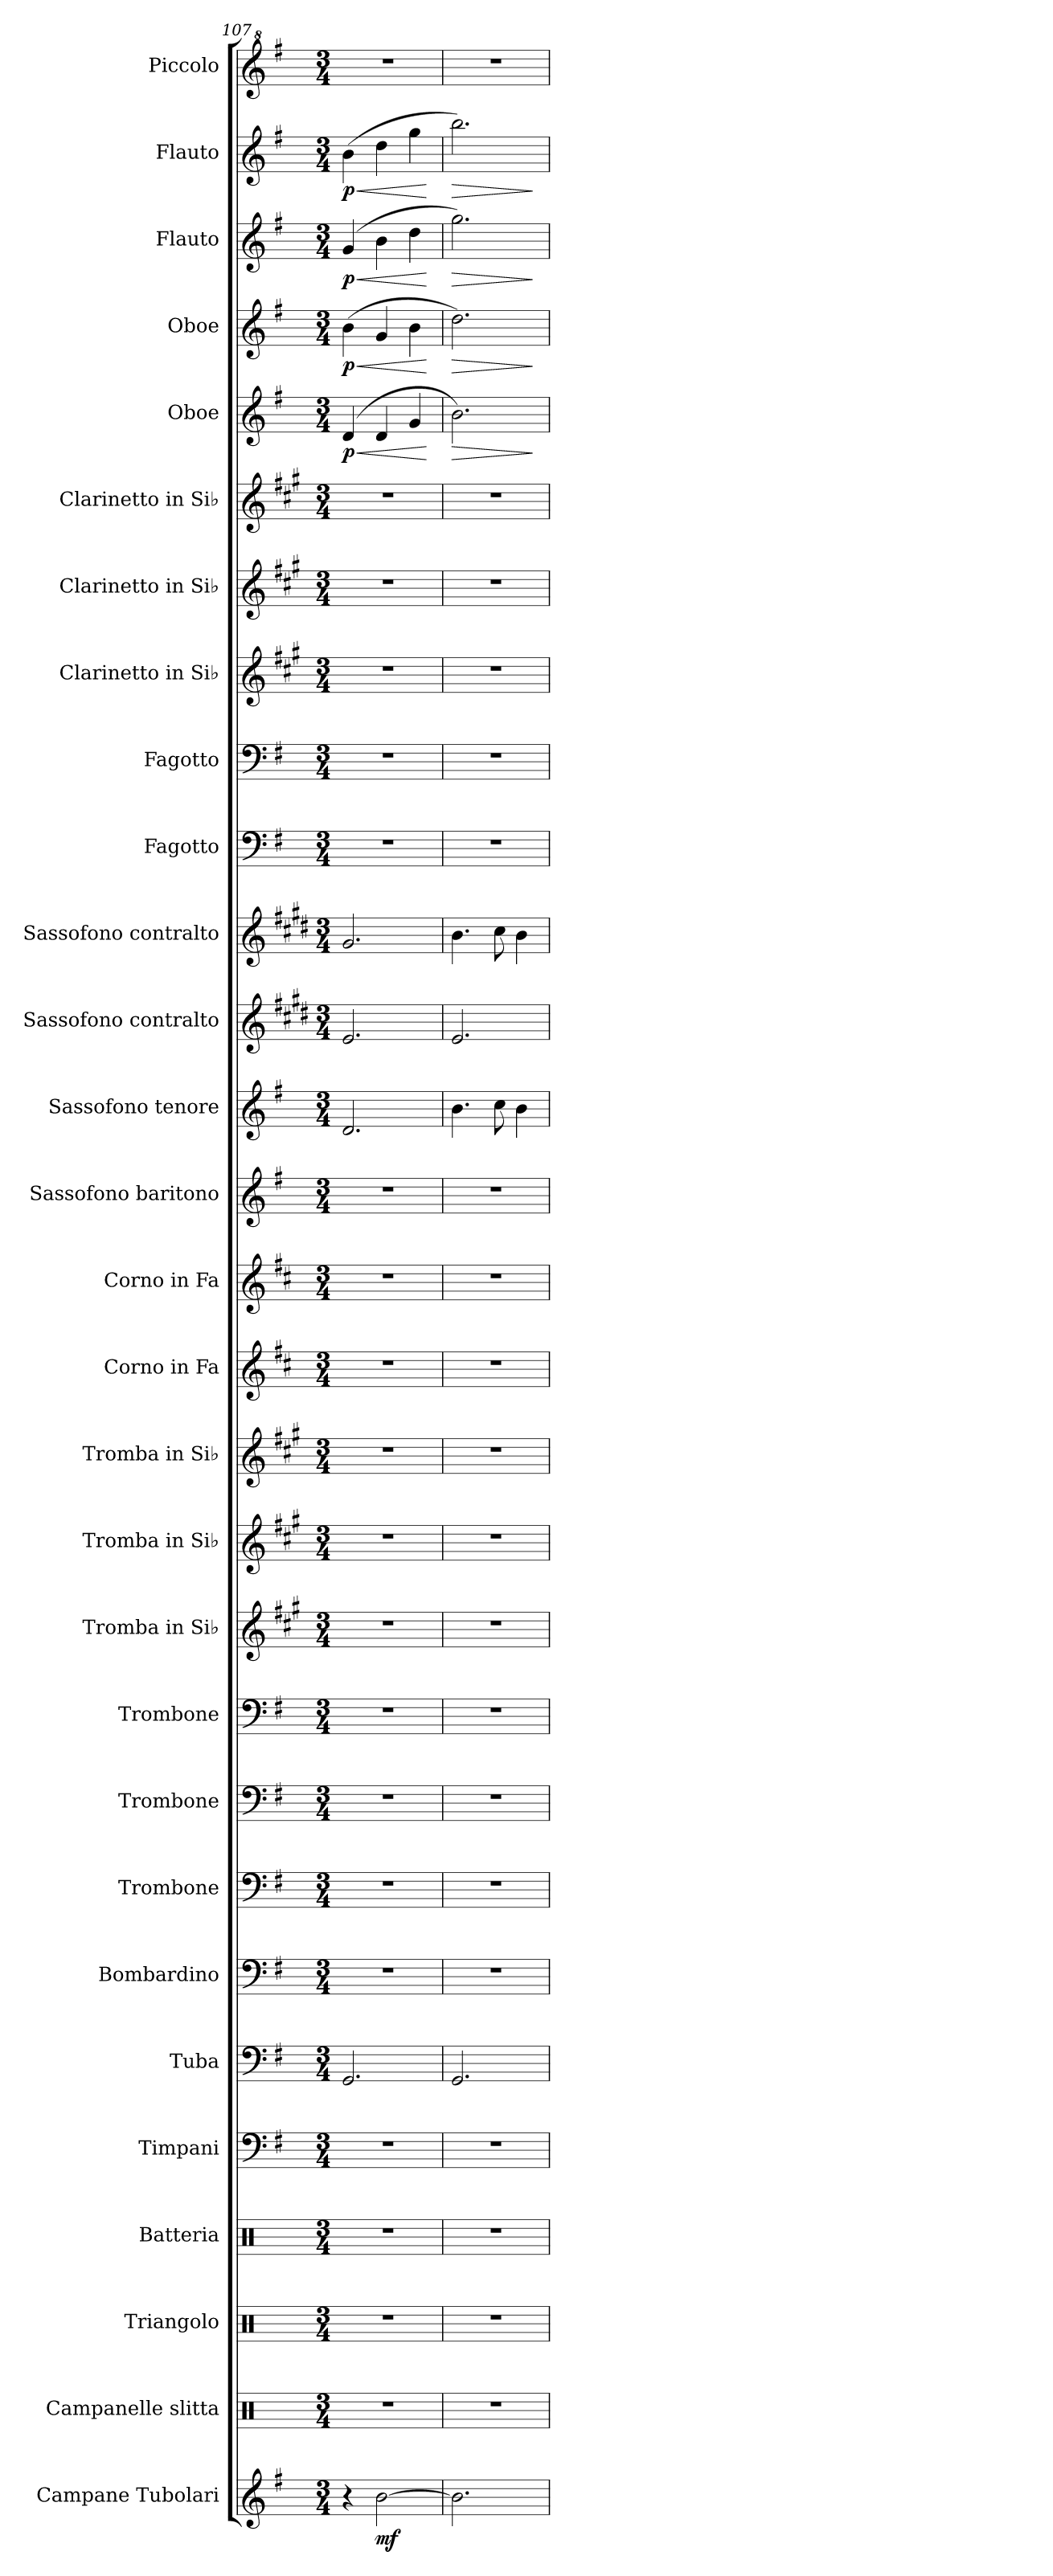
**kern	**dynam	**kern	**kern	**kern	**kern	**kern	**kern	**kern	**kern	**kern	**kern	**kern	**kern	**kern	**kern	**kern	**kern	**kern	**kern	**kern	**kern	**kern	**kern	**kern	**kern	**dynam	**kern	**dynam	**kern	**dynam	**kern	**dynam	**kern
*part29	*part29	*part28	*part27	*part26	*part25	*part24	*part23	*part22	*part21	*part20	*part19	*part18	*part17	*part16	*part15	*part14	*part13	*part12	*part11	*part10	*part9	*part8	*part7	*part6	*part5	*part5	*part4	*part4	*part3	*part3	*part2	*part2	*part1
*staff29	*staff29	*staff28	*staff27	*staff26	*staff25	*staff24	*staff23	*staff22	*staff21	*staff20	*staff19	*staff18	*staff17	*staff16	*staff15	*staff14	*staff13	*staff12	*staff11	*staff10	*staff9	*staff8	*staff7	*staff6	*staff5	*staff5	*staff4	*staff4	*staff3	*staff3	*staff2	*staff2	*staff1
*I"Campane Tubolari	*	*I"Campanelle slitta	*I"Triangolo	*I"Batteria	*I"Timpani	*I"Tuba	*I"Bombardino	*I"Trombone	*I"Trombone	*I"Trombone	*I"Tromba in Si♭	*I"Tromba in Si♭	*I"Tromba in Si♭	*I"Corno in Fa	*I"Corno in Fa	*I"Sassofono baritono	*I"Sassofono tenore	*I"Sassofono contralto	*I"Sassofono contralto	*I"Fagotto	*I"Fagotto	*I"Clarinetto in Si♭	*I"Clarinetto in Si♭	*I"Clarinetto in Si♭	*I"Oboe	*	*I"Oboe	*	*I"Flauto	*	*I"Flauto	*	*I"Piccolo
*I'Camp. tb.	*	*	*I'Triang.	*I'Batt.	*I'Timp.	*I'Tba.	*	*I'Tbn.	*I'Tbn.	*I'Tbn.	*I'Tr. Si♭	*I'Tr. Si♭	*I'Tr. Si♭	*I'Cor. Fa	*I'Cor. Fa	*	*	*	*	*I'Fag.	*I'Fag.	*I'Cl. Si♭	*I'Cl. Si♭	*I'Cl. Si♭	*I'Ob.	*	*I'Ob.	*	*I'Fl.	*	*I'Fl.	*	*
*clefG2	*	*clefX	*clefX	*clefX	*clefF4	*clefF4	*clefF4	*clefF4	*clefF4	*clefF4	*clefG2	*clefG2	*clefG2	*clefG2	*clefG2	*clefG2	*clefG2	*clefG2	*clefG2	*clefF4	*clefF4	*clefG2	*clefG2	*clefG2	*clefG2	*	*clefG2	*	*clefG2	*	*clefG2	*	*clefG^2
*	*	*	*	*	*	*	*	*	*	*	*ITrd1c2	*ITrd1c2	*ITrd1c2	*ITrd4c7	*ITrd4c7	*ITrd12c21	*ITrd8c14	*ITrd5c9	*ITrd5c9	*	*	*ITrd1c2	*ITrd1c2	*ITrd1c2	*	*	*	*	*	*	*	*	*ITrd-7c-12
*k[f#]	*	*k[]	*k[]	*k[]	*k[f#]	*k[f#]	*k[f#]	*k[f#]	*k[f#]	*k[f#]	*k[f#]	*k[f#]	*k[f#]	*k[f#]	*k[f#]	*k[f#]	*k[f#]	*k[f#]	*k[f#]	*k[f#]	*k[f#]	*k[f#]	*k[f#]	*k[f#]	*k[f#]	*	*k[f#]	*	*k[f#]	*	*k[f#]	*	*k[f#]
*M3/4	*	*M3/4	*M3/4	*M3/4	*M3/4	*M3/4	*M3/4	*M3/4	*M3/4	*M3/4	*M3/4	*M3/4	*M3/4	*M3/4	*M3/4	*M3/4	*M3/4	*M3/4	*M3/4	*M3/4	*M3/4	*M3/4	*M3/4	*M3/4	*M3/4	*	*M3/4	*	*M3/4	*	*M3/4	*	*M3/4
=107	=107	=107	=107	=107	=107	=107	=107	=107	=107	=107	=107	=107	=107	=107	=107	=107	=107	=107	=107	=107	=107	=107	=107	=107	=107	=107	=107	=107	=107	=107	=107	=107	=107
!	!	!	!	!	!	!	!	!	!	!	!	!	!	!	!	!	!	!	!	!	!	!	!	!	!	!LO:HP:b	!	!LO:HP:b	!	!LO:HP:b	!	!LO:HP:b	!
!	!	!	!	!	!	!	!	!	!	!	!	!	!	!	!	!	!	!	!	!	!	!	!	!	!	!LO:DY:n=1:b	!	!LO:DY:n=1:b	!	!LO:DY:n=1:b	!	!LO:DY:n=1:b	!
4r	.	2.r	2.r	2.r	2.r	2.GG/	2.r	2.r	2.r	2.r	2.r	2.r	2.r	2.r	2.r	2.r	2.D/	2.G/	2.B/	2.r	2.r	2.r	2.r	2.r	(4d/	< p	(4b\	< p	(4g/	< p	(4b\	< p	2.r
!	!LO:DY:b	!	!	!	!	!	!	!	!	!	!	!	!	!	!	!	!	!	!	!	!	!	!	!	!	!	!	!	!	!	!	!	!
[2b\	mf	.	.	.	.	.	.	.	.	.	.	.	.	.	.	.	.	.	.	.	.	.	.	.	4d/	.	4g/	.	4b\	.	4dd\	.	.
.	.	.	.	.	.	.	.	.	.	.	.	.	.	.	.	.	.	.	.	.	.	.	.	.	4g/	.	4b\	.	4dd\	.	4gg\	.	.
.	.	.	.	.	.	.	.	.	.	.	.	.	.	.	.	.	.	.	.	.	.	.	.	.	.	[	.	[	.	[	.	[	.
=108	=108	=108	=108	=108	=108	=108	=108	=108	=108	=108	=108	=108	=108	=108	=108	=108	=108	=108	=108	=108	=108	=108	=108	=108	=108	=108	=108	=108	=108	=108	=108	=108	=108
!	!	!	!	!	!	!	!	!	!	!	!	!	!	!	!	!	!	!	!	!	!	!	!	!	!	!LO:HP:b	!	!LO:HP:b	!	!LO:HP:b	!	!LO:HP:b	!
2.b\]	.	2.r	2.r	2.r	2.r	2.GG/	2.r	2.r	2.r	2.r	2.r	2.r	2.r	2.r	2.r	2.r	4.B\	2.G/	4.d\	2.r	2.r	2.r	2.r	2.r	2.b\)	>	2.dd\)	>	2.gg\)	>	2.bb\)	>	2.r
.	.	.	.	.	.	.	.	.	.	.	.	.	.	.	.	.	8c\	.	8e\	.	.	.	.	.	.	.	.	.	.	.	.	.	.
.	.	.	.	.	.	.	.	.	.	.	.	.	.	.	.	.	4B\	.	4d\	.	.	.	.	.	.	.	.	.	.	.	.	.	.
.	.	.	.	.	.	.	.	.	.	.	.	.	.	.	.	.	.	.	.	.	.	.	.	.	.	]	.	]	.	]	.	]	.
=	=	=	=	=	=	=	=	=	=	=	=	=	=	=	=	=	=	=	=	=	=	=	=	=	=	=	=	=	=	=	=	=	=
*-	*-	*-	*-	*-	*-	*-	*-	*-	*-	*-	*-	*-	*-	*-	*-	*-	*-	*-	*-	*-	*-	*-	*-	*-	*-	*-	*-	*-	*-	*-	*-	*-	*-
